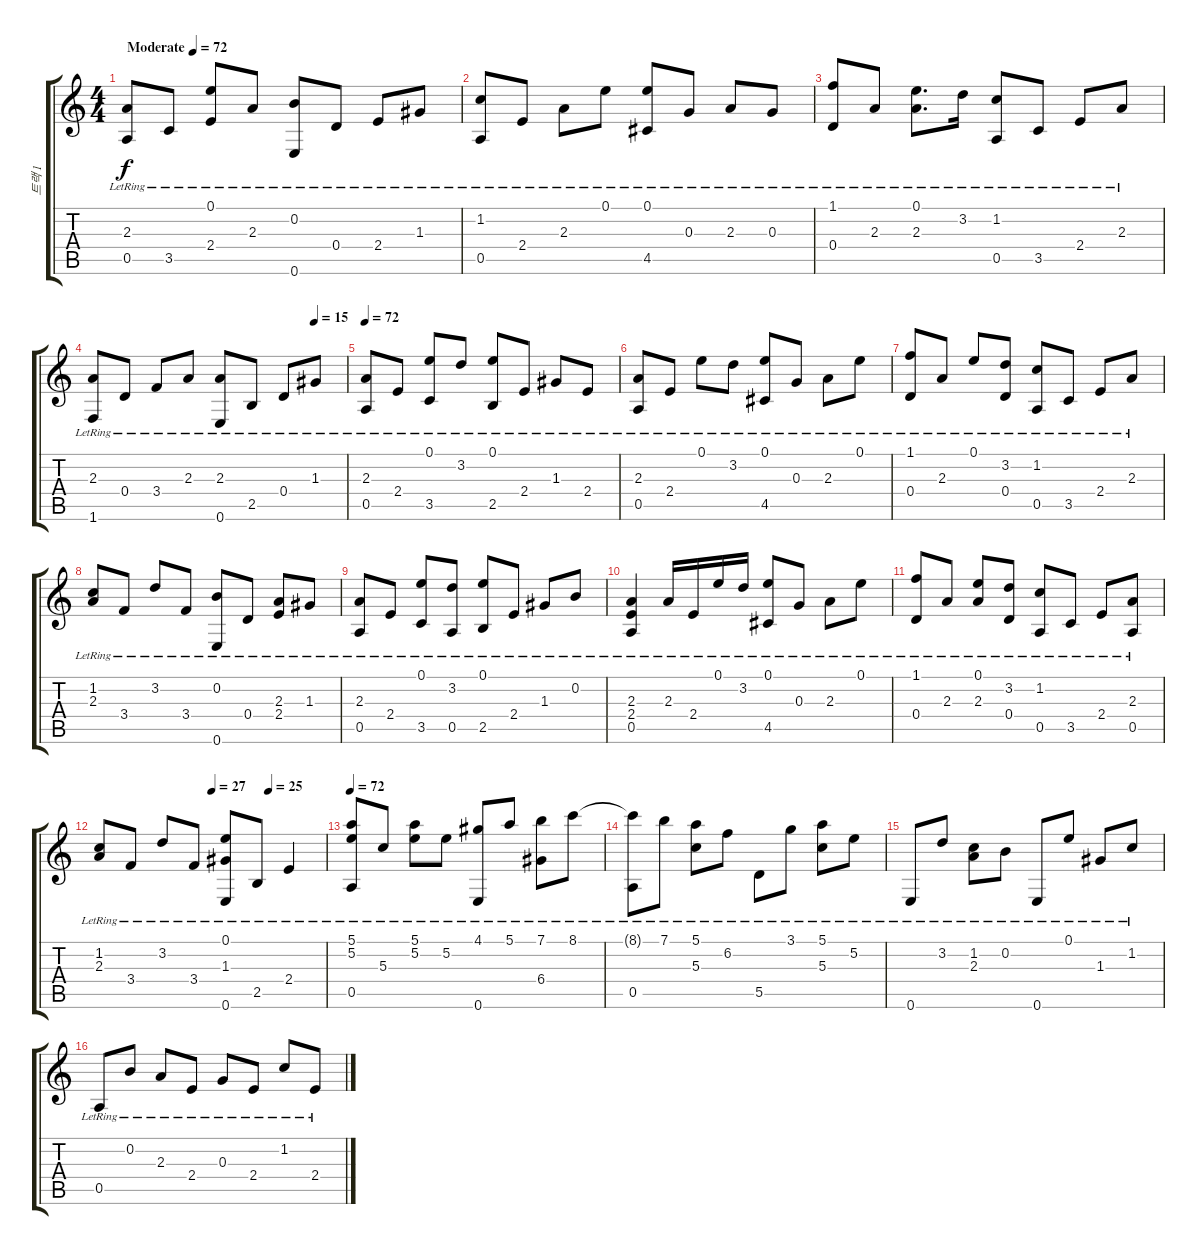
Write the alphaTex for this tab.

\track ("트랙 1" "트랙 1") {instrument acousticguitarsteel}
\staff {score tabs}
\tuning (E4 B3 G3 D3 A2 E2) {hide}
\ts (4 4)
\tempo (72 "Moderate")
\clef g2
\ks c
(2.3{lr} 0.5{lr}).8{dy f instrument acousticguitarsteel} 3.5{lr}.8 (0.1 2.4{lr}).8 2.3{lr}.8 (0.2{lr} 0.6{lr}).8 0.4{lr}.8 2.4{lr}.8 1.3{lr}.8 |
(1.2{lr} 0.5{lr}).8 2.4{lr}.8 2.3{lr}.8 0.1{lr}.8 (0.1{lr} 4.5{lr}).8 0.3{lr}.8 2.3{lr}.8 0.3{lr}.8 |
(1.1{lr} 0.4{lr}).8 2.3{lr}.8 (0.1{lr} 2.3{lr}).8{d} 3.2{lr}.16 (1.2{lr} 0.5{lr}).8 3.5{lr}.8 2.4{lr}.8 2.3{lr}.8 |
\tempo (15 0.875)
(2.3{lr} 1.6{lr}).8 0.4{lr}.8 3.4{lr}.8 2.3{lr}.8 (2.3{lr} 0.6{lr}).8 2.5{lr}.8 0.4{lr}.8 1.3{lr}.8 |
\tempo 72
(2.3{lr} 0.5{lr}).8 2.4{lr}.8 (0.1{lr} 3.5{lr}).8 3.2{lr}.8 (0.1{lr} 2.5{lr}).8 2.4{lr}.8 1.3{lr}.8 2.4{lr}.8 |
(2.3{lr} 0.5{lr}).8 2.4{lr}.8 0.1{lr}.8 3.2{lr}.8 (0.1{lr} 4.5{lr}).8 0.3{lr}.8 2.3{lr}.8 0.1{lr}.8 |
(1.1{lr} 0.4{lr}).8 2.3{lr}.8 0.1{lr}.8 (3.2{lr} 0.4{lr}).8 (1.2{lr} 0.5{lr}).8 3.5{lr}.8 2.4{lr}.8 2.3{lr}.8 |
(1.2{lr} 2.3{lr}).8 3.4{lr}.8 3.2{lr}.8 3.4{lr}.8 (0.2{lr} 0.6{lr}).8 0.4{lr}.8 (2.3{lr} 2.4{lr}).8 1.3{lr}.8 |
(2.3{lr} 0.5{lr}).8 2.4{lr}.8 (0.1{lr} 3.5{lr}).8 (3.2{lr} 0.5{lr}).8 (0.1{lr} 2.5{lr}).8 2.4{lr}.8 1.3{lr}.8 0.2{lr}.8 |
(2.3{lr} 2.4{lr} 0.5{lr}).4 2.3{lr}.16 2.4{lr}.16 0.1{lr}.16 3.2{lr}.16 (0.1{lr} 4.5{lr}).8 0.3{lr}.8 2.3{lr}.8 0.1{lr}.8 |
(1.1{lr} 0.4{lr}).8 2.3{lr}.8 (0.1{lr} 2.3{lr}).8 (3.2{lr} 0.4{lr}).8 (1.2{lr} 0.5{lr}).8 3.5{lr}.8 2.4{lr}.8 (2.3{lr} 0.5{lr}).8 |
\tempo (27 0.5)
\tempo (25 0.75)
(1.2{lr} 2.3{lr}).8 3.4{lr}.8 3.2{lr}.8 3.4{lr}.8 (0.1{lr} 1.3{lr} 0.6{lr}).8 2.5{lr}.8 2.4{lr}.4 |
\tempo 72
(5.1{lr} 5.2{lr} 0.5{lr}).8 5.3{lr}.8 (5.1{lr} 5.2{lr}).8 5.2{lr}.8 (4.1{lr} 0.6{lr}).8 5.1{lr}.8 (7.1{lr} 6.4{lr}).8 8.1{lr}.8 |
(8.1{t} 0.5{lr}).8 7.1{lr}.8 (5.1{lr} 5.3{lr}).8 6.2{lr}.8 5.5{lr}.8 3.1{lr}.8 (5.1{lr} 5.3{lr}).8 5.2{lr}.8 |
0.6{lr}.8 3.2{lr}.8 (1.2{lr} 2.3{lr}).8 0.2{lr}.8 0.6{lr}.8 0.1{lr}.8 1.3{lr}.8 1.2{lr}.8 |
0.5{lr}.8 0.2{lr}.8 2.3{lr}.8 2.4{lr}.8 0.3{lr}.8 2.4{lr}.8 1.2{lr}.8 2.4{lr}.8
